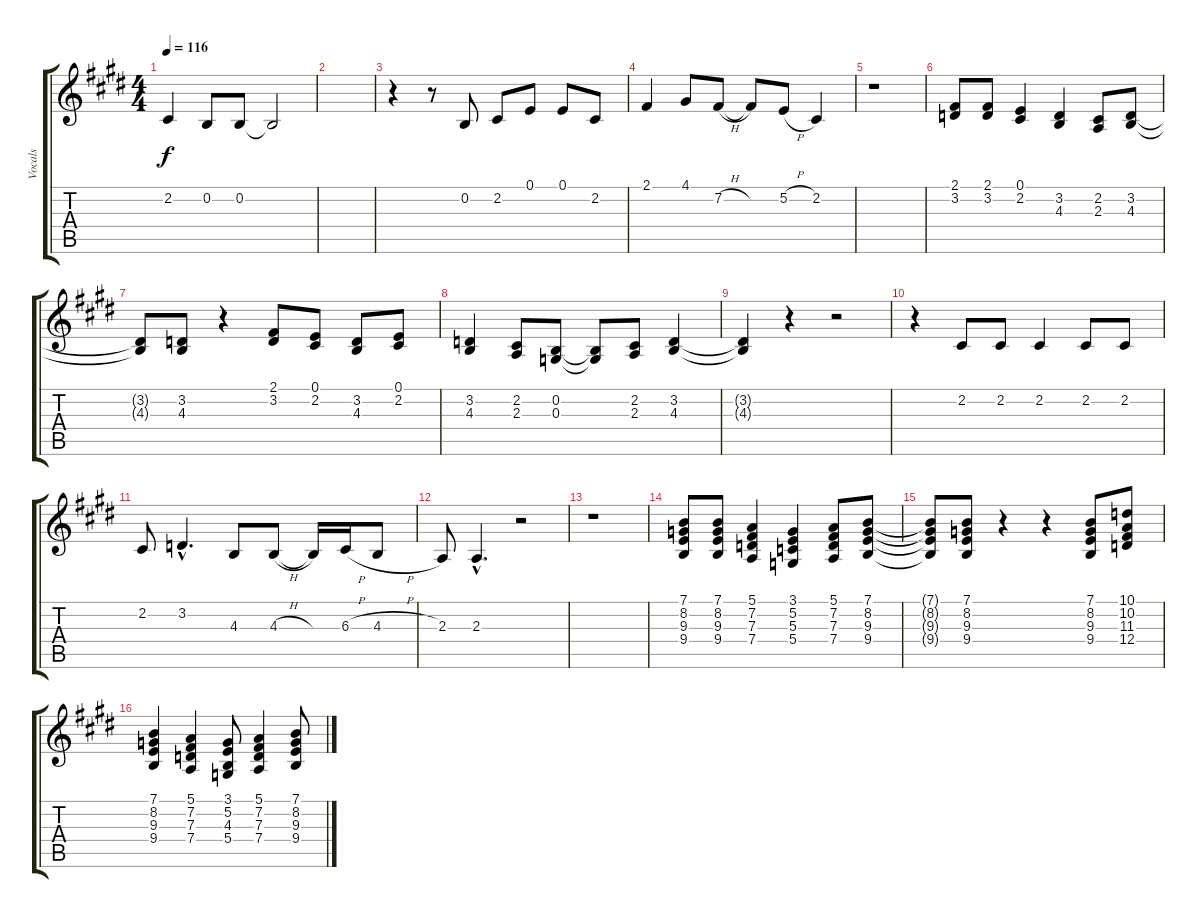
\track ("Vocals" "Vocals") {instrument sopranosax}
\staff {score tabs}
\tuning (E4 B3 G3 D3 A2 E2) {hide}
\ts (4 4)
\tempo 116
\clef g2
\ks e
2.2{t}.4{dy f} 0.2.8 0.2.8 0.2{t}.2 |
|
r.4 r.8 0.2.8 2.2.8 0.1.8 0.1.8 2.2.8 |
2.1.4 4.1.8 7.2{h}.8 7.2{t}.8 5.2{h}.8 2.2.4 |
r.1 |
(2.1 3.2).8 (2.1 3.2).8 (0.1 2.2).4 (3.2 4.3).4 (2.2 2.3).8 (3.2 4.3).8 |
(3.2{t} 4.3{t}).8 (3.2 4.3).8 r.4 (2.1 3.2).8 (0.1 2.2).8 (3.2 4.3).8 (0.1 2.2).8 |
(3.2 4.3).4 (2.2 2.3).8 (0.2 0.3).8 (0.2{t} 0.3{t}).8 (2.2 2.3).8 (3.2 4.3).4 |
(3.2{t} 4.3{t}).4 r.4 r.2 |
r.4 2.2.8 2.2.8 2.2.4 2.2.8 2.2.8 |
2.2.8 3.2{hac}.4{d} 4.3.8 4.3{h}.8 4.3{t}.16 6.3{h}.16 4.3{h}.8 |
2.3.8 2.3{hac}.4{d} r.2 |
r.1 |
(7.1 8.2 9.3 9.4).8 (7.1 8.2 9.3 9.4).8 (5.1 7.2 7.3 7.4).4 (3.1 5.2 5.3 5.4).4 (5.1 7.2 7.3 7.4).8 (7.1 8.2 9.3 9.4).8 |
(7.1{t} 8.2{t} 9.3{t} 9.4{t}).8 (7.1 8.2 9.3 9.4).8 r.4 r.4 (7.1 8.2 9.3 9.4).8 (10.1 10.2 11.3 12.4).8 |
(7.1 8.2 9.3 9.4).4 (5.1 7.2 7.3 7.4).4 (3.1 5.2 4.3 5.4).8 (5.1 7.2 7.3 7.4).4 (7.1 8.2 9.3 9.4).8
